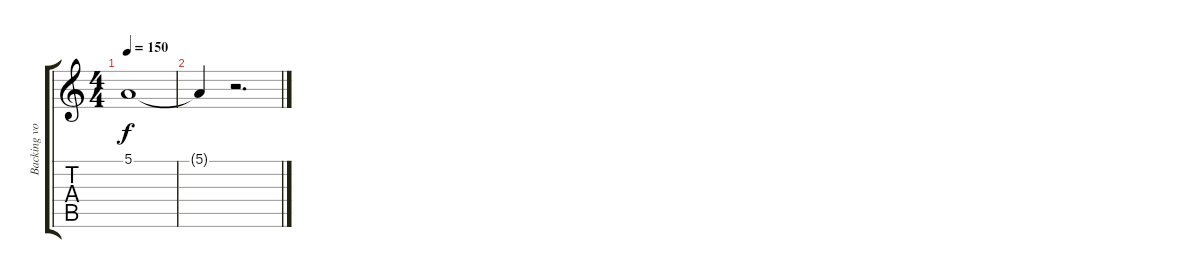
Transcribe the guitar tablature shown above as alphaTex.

\track ("Backing vocals" "Backing vo") {instrument lead2sawtooth}
\staff {score tabs}
\tuning (E4 B3 G3 D3 A2 E2) {hide}
\ts (4 4)
\tempo 150
\clef g2
\ks c
5.1{t}.1{dy f} |
5.1{t}.4 r.2{d}
